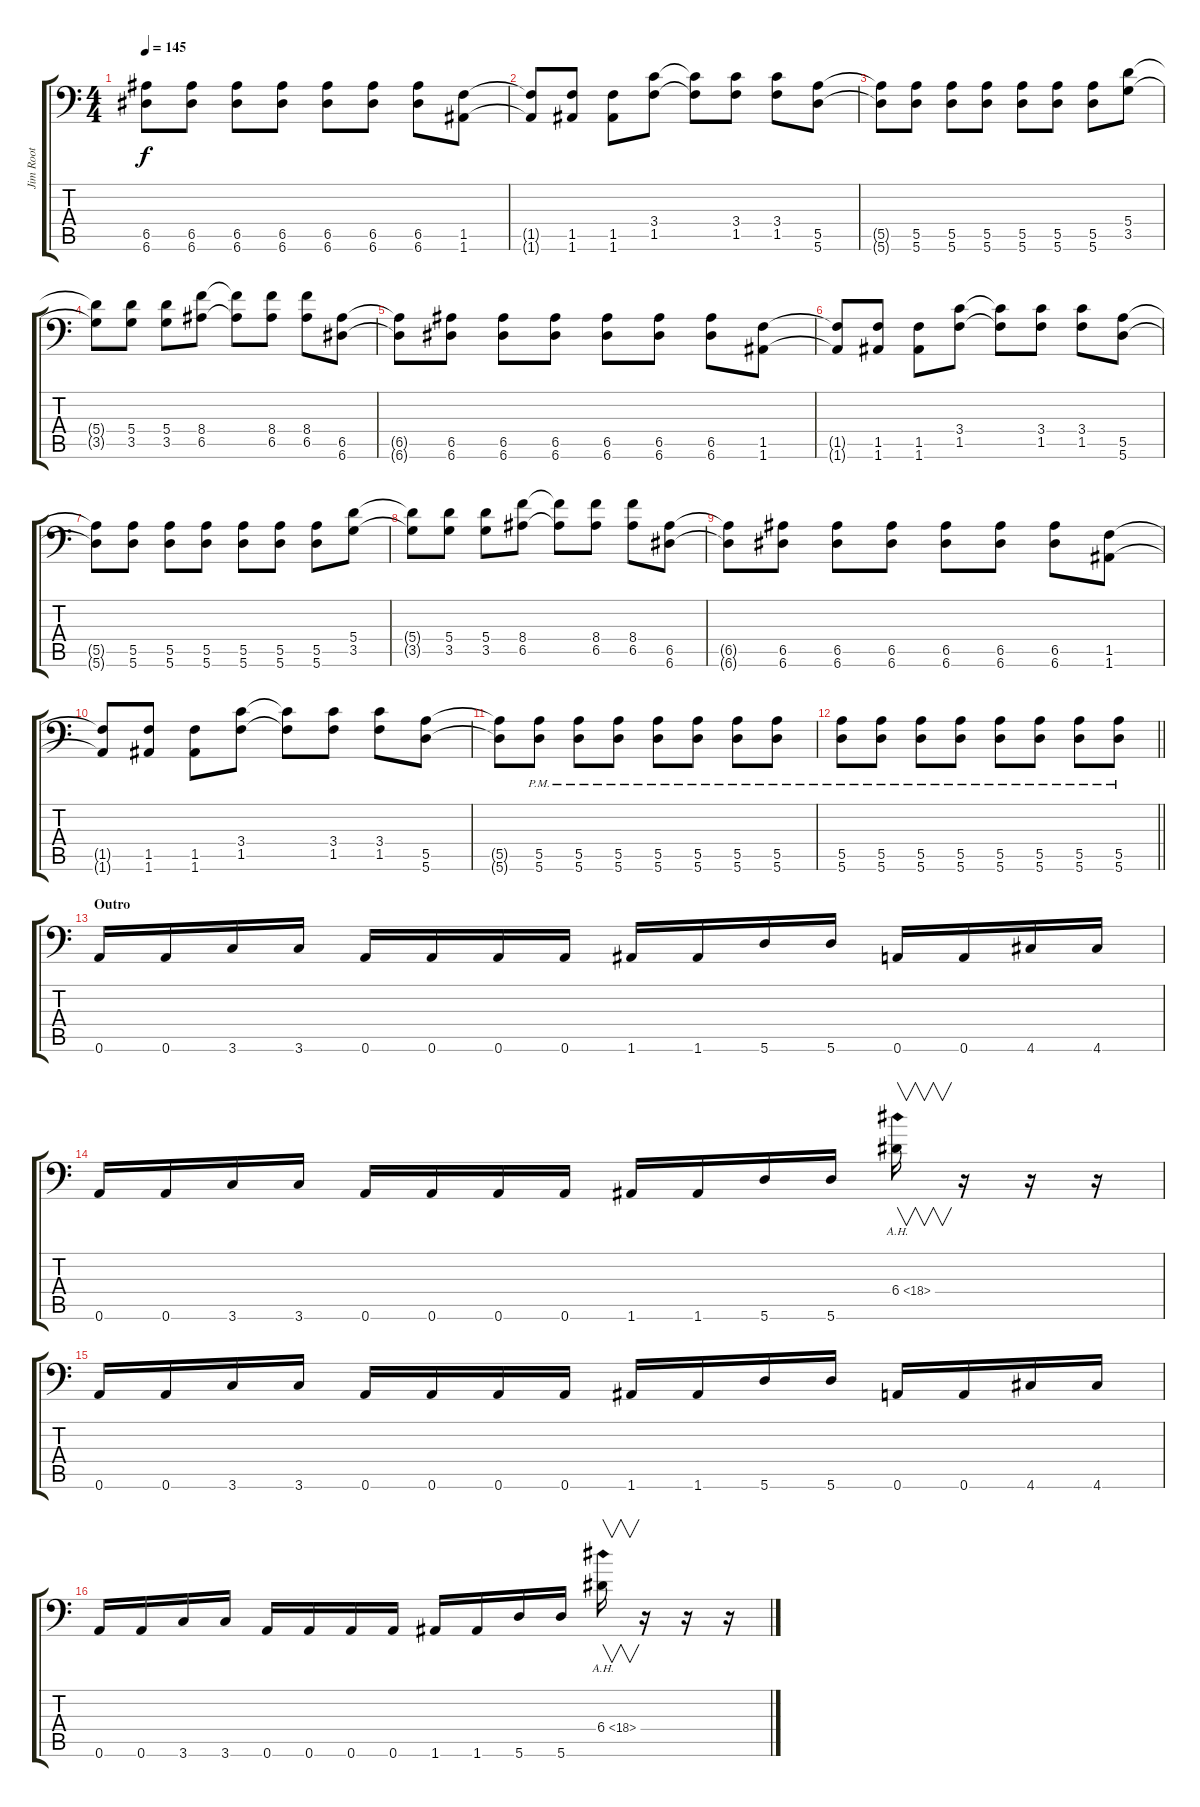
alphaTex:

\track ("Jim Root" "Jim Root") {instrument distortionguitar}
\staff {score tabs}
\tuning (B3 Gb3 D3 A2 E2 A1) {hide}
\ts (4 4)
\tempo 145
\clef f4
\ks c
(6.5{t} 6.6{t}).8{dy f} (6.5 6.6).8 (6.5 6.6).8 (6.5 6.6).8 (6.5 6.6).8 (6.5 6.6).8 (6.5 6.6).8 (1.5 1.6).8 |
(1.5{t} 1.6{t}).8 (1.5 1.6).8 (1.5 1.6).8 (3.4 1.5).8 (3.4{t} 1.5{t}).8 (3.4 1.5).8 (3.4 1.5).8 (5.5 5.6).8 |
(5.5{t} 5.6{t}).8 (5.5 5.6).8 (5.5 5.6).8 (5.5 5.6).8 (5.5 5.6).8 (5.5 5.6).8 (5.5 5.6).8 (5.4 3.5).8 |
(5.4{t} 3.5{t}).8 (5.4 3.5).8 (5.4 3.5).8 (8.4 6.5).8 (8.4{t} 6.5{t}).8 (8.4 6.5).8 (8.4 6.5).8 (6.5 6.6).8 |
(6.5{t} 6.6{t}).8 (6.5 6.6).8 (6.5 6.6).8 (6.5 6.6).8 (6.5 6.6).8 (6.5 6.6).8 (6.5 6.6).8 (1.5 1.6).8 |
(1.5{t} 1.6{t}).8 (1.5 1.6).8 (1.5 1.6).8 (3.4 1.5).8 (3.4{t} 1.5{t}).8 (3.4 1.5).8 (3.4 1.5).8 (5.5 5.6).8 |
(5.5{t} 5.6{t}).8 (5.5 5.6).8 (5.5 5.6).8 (5.5 5.6).8 (5.5 5.6).8 (5.5 5.6).8 (5.5 5.6).8 (5.4 3.5).8 |
(5.4{t} 3.5{t}).8 (5.4 3.5).8 (5.4 3.5).8 (8.4 6.5).8 (8.4{t} 6.5{t}).8 (8.4 6.5).8 (8.4 6.5).8 (6.5 6.6).8 |
(6.5{t} 6.6{t}).8 (6.5 6.6).8 (6.5 6.6).8 (6.5 6.6).8 (6.5 6.6).8 (6.5 6.6).8 (6.5 6.6).8 (1.5 1.6).8 |
(1.5{t} 1.6{t}).8 (1.5 1.6).8 (1.5 1.6).8 (3.4 1.5).8 (3.4{t} 1.5{t}).8 (3.4 1.5).8 (3.4 1.5).8 (5.5 5.6).8 |
(5.5{t} 5.6{t}).8 (5.5{pm} 5.6{pm}).8 (5.5{pm} 5.6{pm}).8 (5.5{pm} 5.6{pm}).8 (5.5{pm} 5.6{pm}).8 (5.5{pm} 5.6{pm}).8 (5.5{pm} 5.6{pm}).8 (5.5{pm} 5.6{pm}).8 |
\barLineRight lightlight
(5.5{pm} 5.6{pm}).8 (5.5{pm} 5.6{pm}).8 (5.5{pm} 5.6{pm}).8 (5.5{pm} 5.6{pm}).8 (5.5{pm} 5.6{pm}).8 (5.5{pm} 5.6{pm}).8 (5.5{pm} 5.6{pm}).8 (5.5{pm} 5.6{pm}).8 |
\section ("" "Outro")
0.6.16 0.6.16 3.6.16 3.6.16 0.6.16 0.6.16 0.6.16 0.6.16 1.6.16 1.6.16 5.6.16 5.6.16 0.6.16 0.6.16 4.6.16 4.6.16 |
0.6.16 0.6.16 3.6.16 3.6.16 0.6.16 0.6.16 0.6.16 0.6.16 1.6.16 1.6.16 5.6.16 5.6.16 6.4{ah 12}.16{v} r.16 r.16 r.16 |
0.6.16 0.6.16 3.6.16 3.6.16 0.6.16 0.6.16 0.6.16 0.6.16 1.6.16 1.6.16 5.6.16 5.6.16 0.6.16 0.6.16 4.6.16 4.6.16 |
0.6.16 0.6.16 3.6.16 3.6.16 0.6.16 0.6.16 0.6.16 0.6.16 1.6.16 1.6.16 5.6.16 5.6.16 6.4{ah 12}.16{v} r.16 r.16 r.16
